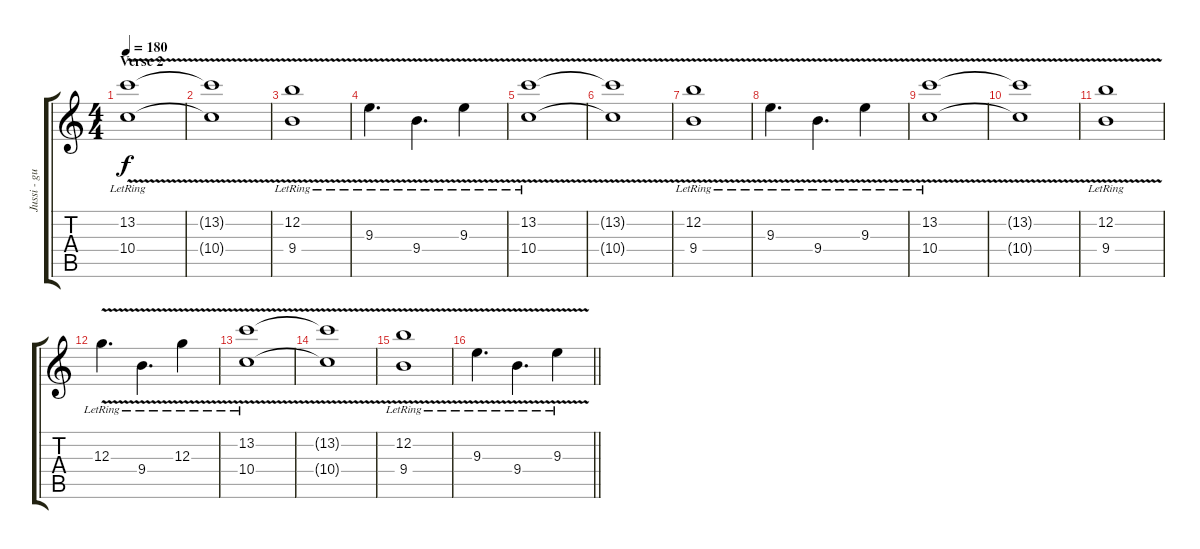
\track ("Jussi - guitar" "Jussi - gu") {instrument overdrivenguitar}
\staff {score tabs}
\tuning (E4 B3 G3 D3 A2 D2) {hide}
\ts (4 4)
\section ("" "Verse 2")
\tempo 180
\clef g2
\ks c
(13.2{v lr} 10.4{v lr}).1{dy f instrument electricguitarjazz} |
(13.2{t} 10.4{t}).1 |
(12.2{v lr} 9.4{v lr}).1 |
9.3{v lr}.4{d} 9.4{v lr}.4{d} 9.3{v lr}.4 |
(13.2{v lr} 10.4{v lr}).1{instrument electricguitarjazz} |
(13.2{t} 10.4{t}).1 |
(12.2{v lr} 9.4{v lr}).1 |
9.3{v lr}.4{d} 9.4{v lr}.4{d} 9.3{v lr}.4 |
(13.2{v lr} 10.4{v lr}).1{instrument electricguitarjazz} |
(13.2{t} 10.4{t}).1 |
(12.2{v lr} 9.4{v lr}).1 |
12.3{v lr}.4{d} 9.4{v lr}.4{d} 12.3{v lr}.4 |
(13.2{v lr} 10.4{v lr}).1{instrument electricguitarjazz} |
(13.2{t} 10.4{t}).1 |
(12.2{v lr} 9.4{v lr}).1 |
\barLineRight lightlight
9.3{v lr}.4{d} 9.4{v lr}.4{d} 9.3{v lr}.4
